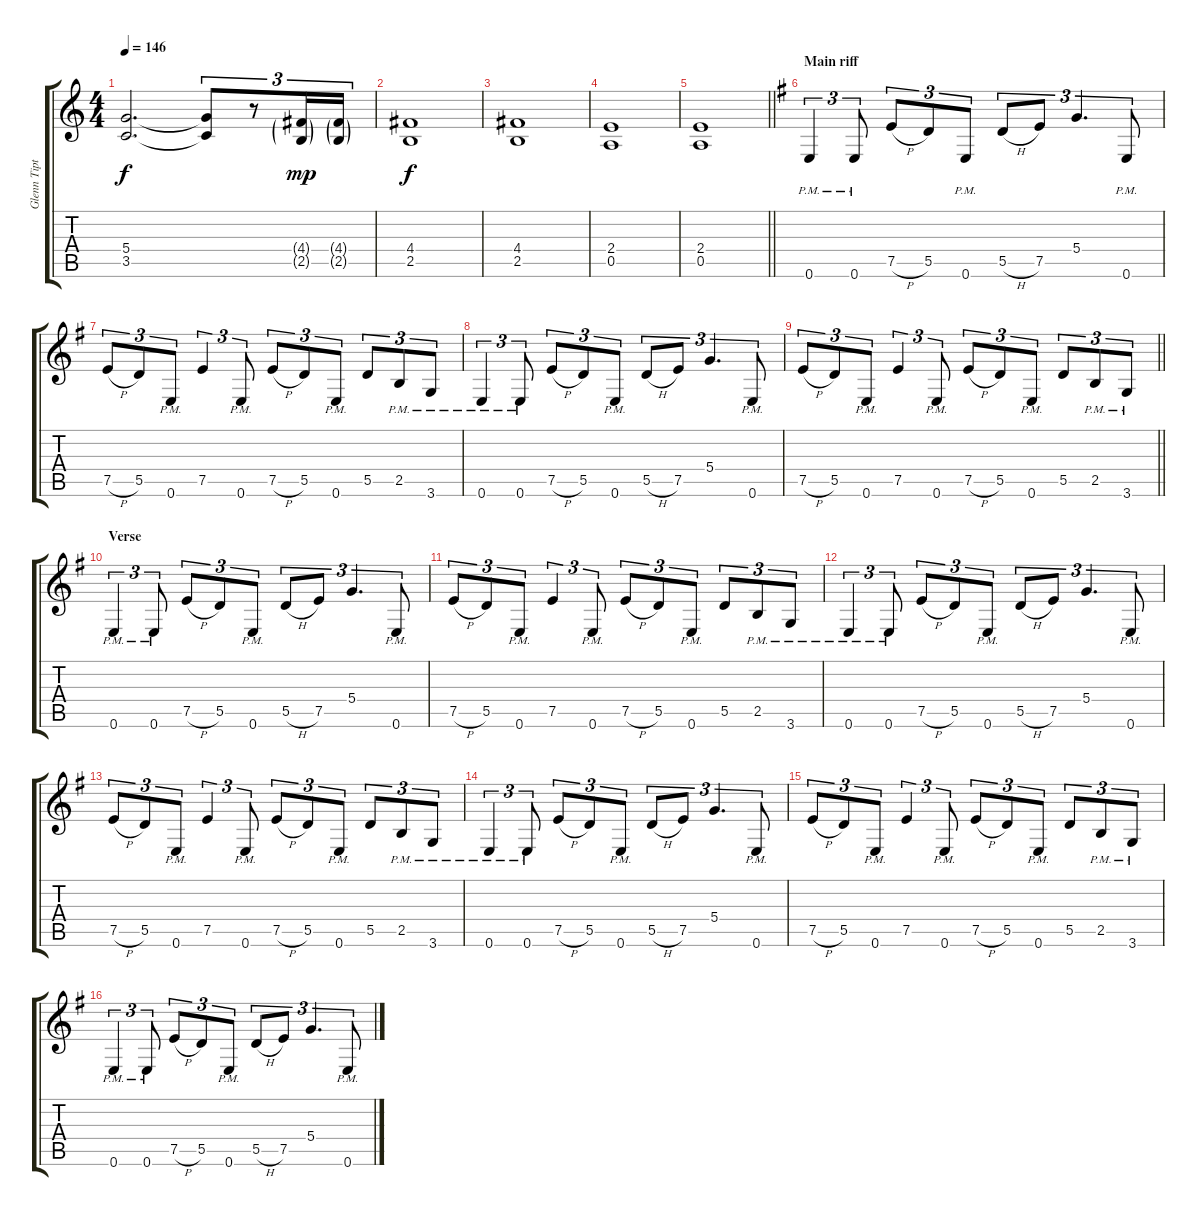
\track ("Glenn Tipton" "Glenn Tipt") {instrument overdrivenguitar}
\staff {score tabs}
\tuning (E4 B3 G3 D3 A2 E2) {hide}
\ts (4 4)
\tempo 146
\clef g2
\ks c
(5.4 3.5).2{d dy f} (5.4{t} 3.5{t}).8{tu (3 2)} r.8{tu (3 2)} (4.4{g} 2.5{g}).16{tu (3 2) dy mp} (4.4{g} 2.5{g}).16{tu (3 2)} |
(4.4 2.5).1{dy f} |
(4.4 2.5).1 |
(2.4 0.5).1 |
\barLineRight lightlight
(2.4 0.5).1 |
\section ("" "Main riff")
\ks eminor
0.6{pm}.4{tu (3 2)} 0.6{pm}.8{tu (3 2)} 7.5{h}.8{tu (3 2)} 5.5.8{tu (3 2)} 0.6{pm}.8{tu (3 2)} 5.5{h}.8{tu (3 2)} 7.5.8{tu (3 2)} 5.4.4{d tu (3 2)} 0.6{pm}.8{tu (3 2)} |
7.5{h}.8{tu (3 2)} 5.5.8{tu (3 2)} 0.6{pm}.8{tu (3 2)} 7.5.4{tu (3 2)} 0.6{pm}.8{tu (3 2)} 7.5{h}.8{tu (3 2)} 5.5.8{tu (3 2)} 0.6{pm}.8{tu (3 2)} 5.5.8{tu (3 2)} 2.5{pm}.8{tu (3 2)} 3.6{pm}.8{tu (3 2)} |
0.6{pm}.4{tu (3 2)} 0.6{pm}.8{tu (3 2)} 7.5{h}.8{tu (3 2)} 5.5.8{tu (3 2)} 0.6{pm}.8{tu (3 2)} 5.5{h}.8{tu (3 2)} 7.5.8{tu (3 2)} 5.4.4{d tu (3 2)} 0.6{pm}.8{tu (3 2)} |
\barLineRight lightlight
7.5{h}.8{tu (3 2)} 5.5.8{tu (3 2)} 0.6{pm}.8{tu (3 2)} 7.5.4{tu (3 2)} 0.6{pm}.8{tu (3 2)} 7.5{h}.8{tu (3 2)} 5.5.8{tu (3 2)} 0.6{pm}.8{tu (3 2)} 5.5.8{tu (3 2)} 2.5{pm}.8{tu (3 2)} 3.6{pm}.8{tu (3 2)} |
\section ("" "Verse")
0.6{pm}.4{tu (3 2)} 0.6{pm}.8{tu (3 2)} 7.5{h}.8{tu (3 2)} 5.5.8{tu (3 2)} 0.6{pm}.8{tu (3 2)} 5.5{h}.8{tu (3 2)} 7.5.8{tu (3 2)} 5.4.4{d tu (3 2)} 0.6{pm}.8{tu (3 2)} |
7.5{h}.8{tu (3 2)} 5.5.8{tu (3 2)} 0.6{pm}.8{tu (3 2)} 7.5.4{tu (3 2)} 0.6{pm}.8{tu (3 2)} 7.5{h}.8{tu (3 2)} 5.5.8{tu (3 2)} 0.6{pm}.8{tu (3 2)} 5.5.8{tu (3 2)} 2.5{pm}.8{tu (3 2)} 3.6{pm}.8{tu (3 2)} |
0.6{pm}.4{tu (3 2)} 0.6{pm}.8{tu (3 2)} 7.5{h}.8{tu (3 2)} 5.5.8{tu (3 2)} 0.6{pm}.8{tu (3 2)} 5.5{h}.8{tu (3 2)} 7.5.8{tu (3 2)} 5.4.4{d tu (3 2)} 0.6{pm}.8{tu (3 2)} |
7.5{h}.8{tu (3 2)} 5.5.8{tu (3 2)} 0.6{pm}.8{tu (3 2)} 7.5.4{tu (3 2)} 0.6{pm}.8{tu (3 2)} 7.5{h}.8{tu (3 2)} 5.5.8{tu (3 2)} 0.6{pm}.8{tu (3 2)} 5.5.8{tu (3 2)} 2.5{pm}.8{tu (3 2)} 3.6{pm}.8{tu (3 2)} |
0.6{pm}.4{tu (3 2)} 0.6{pm}.8{tu (3 2)} 7.5{h}.8{tu (3 2)} 5.5.8{tu (3 2)} 0.6{pm}.8{tu (3 2)} 5.5{h}.8{tu (3 2)} 7.5.8{tu (3 2)} 5.4.4{d tu (3 2)} 0.6{pm}.8{tu (3 2)} |
7.5{h}.8{tu (3 2)} 5.5.8{tu (3 2)} 0.6{pm}.8{tu (3 2)} 7.5.4{tu (3 2)} 0.6{pm}.8{tu (3 2)} 7.5{h}.8{tu (3 2)} 5.5.8{tu (3 2)} 0.6{pm}.8{tu (3 2)} 5.5.8{tu (3 2)} 2.5{pm}.8{tu (3 2)} 3.6{pm}.8{tu (3 2)} |
0.6{pm}.4{tu (3 2)} 0.6{pm}.8{tu (3 2)} 7.5{h}.8{tu (3 2)} 5.5.8{tu (3 2)} 0.6{pm}.8{tu (3 2)} 5.5{h}.8{tu (3 2)} 7.5.8{tu (3 2)} 5.4.4{d tu (3 2)} 0.6{pm}.8{tu (3 2)}
